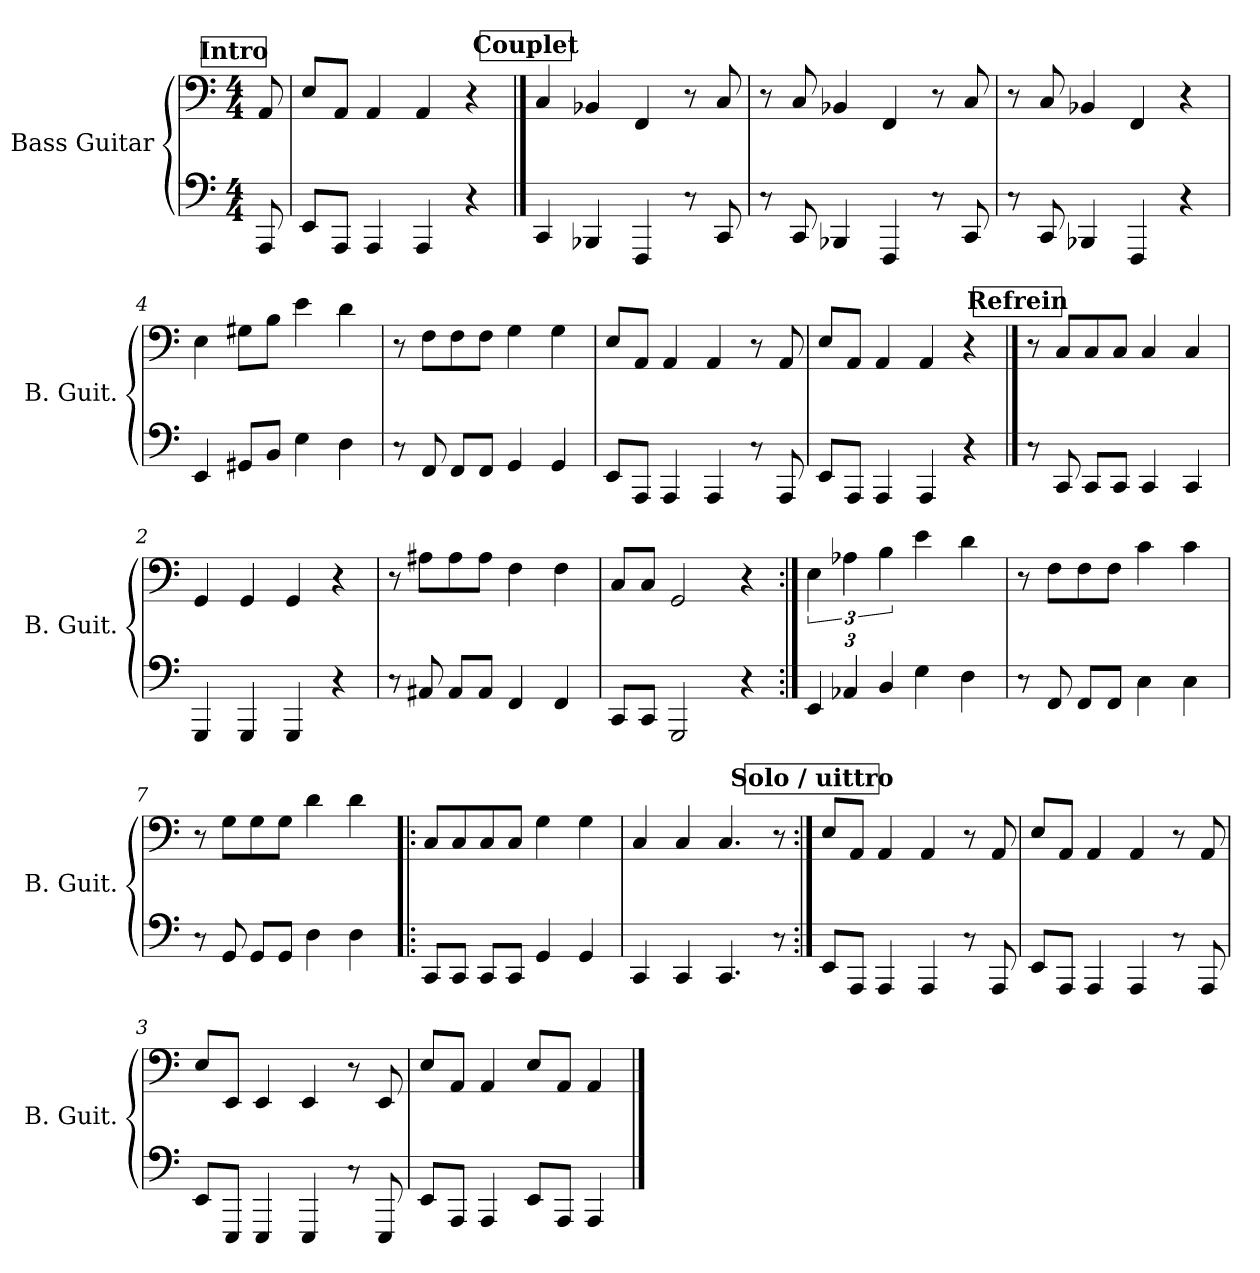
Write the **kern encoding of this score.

**kern	**kern
*part1	*part1
*staff2	*staff1
*I"Bass Guitar	*
*I'B. Guit.	*
*stria4	*
*	*clefF4
*ITrd7c12	*ITrd7c12
*k[]	*k[]
*M4/4	*M4/4
*MM170	*MM170
!!LO:REH:place=s1:a:B:fs=14:t=Intro
=1	=1
8AAAA	8AAA/
=2	=2
8EEEL	8EE/L
8AAAAJ	8AAA/J
4AAAA	4AAA/
4AAAA	4AAA/
4r	4r
!!LO:LB:g=z
!!LO:REH:place=s1:a:B:fs=14:t=Couplet
==1	==1
*stria4	*
4CCC	4CC/
4BBBB-	4BBB-X/
4FFFF	4FFF/
8r	8r
8CCC	8CC/
=2	=2
8r	8r
8CCC	8CC/
4BBBB-X	4BBB-X/
4FFFF	4FFF/
8r	8r
8CCC	8CC/
=3	=3
8r	8r
8CCC	8CC/
4BBBB-X	4BBB-X/
4FFFF	4FFF/
4r	4r
=4	=4
4EEE	4EE\
8GGG#L	8GG#X\L
8BBBJ	8BB\J
4EE	4E\
4DD	4D\
!!LO:LB:g=z
=5	=5
8r	8r
8FFF	8FF\L
8FFFL	8FF\
8FFFJ	8FF\J
4GGG	4GG\
4GGG	4GG\
=6	=6
8EEEL	8EE/L
8AAAAJ	8AAA/J
4AAAA	4AAA/
4AAAA	4AAA/
8r	8r
8AAAA	8AAA/
=7	=7
8EEEL	8EE/L
8AAAAJ	8AAA/J
4AAAA	4AAA/
4AAAA	4AAA/
4r	4r
!!LO:LB:g=z
!!LO:REH:place=s1:a:B:fs=14:t=Refrein
==1	==1
*stria4	*
8r	8r
8CCC	8CC/L
8CCCL	8CC/
8CCCJ	8CC/J
4CCC	4CC/
4CCC	4CC/
=2	=2
4GGGG	4GGG/
4GGGG	4GGG/
4GGGG	4GGG/
4r	4r
=3	=3
8r	8r
8AAA#	8AA#X\L
8AAA#L	8AA#\
8AAA#J	8AA#\J
4FFF	4FF\
4FFF	4FF\
=4	=4
8CCCL	8CC/L
8CCCJ	8CC/J
2GGGG	2GGG/
4r	4r
=5:|!	=5:|!
*Xbrackettup	*
6EEE	6EE\
6AAA-	6AA-X\
6BBB	6BB\
4EE	4E\
4DD	4D\
!!LO:LB:g=z
=6	=6
8r	8r
8FFF	8FF\L
8FFFL	8FF\
8FFFJ	8FF\J
4CC	4C\
4CC	4C\
=7	=7
8r	8r
8GGG	8GG\L
8GGGL	8GG\
8GGGJ	8GG\J
4DD	4D\
4DD	4D\
=8!|:	=8!|:
8CCCL	8CC/L
8CCCJ	8CC/
8CCCL	8CC/
8CCCJ	8CC/J
4GGG	4GG\
4GGG	4GG\
=9	=9
4CCC	4CC/
4CCC	4CC/
4.CCC	4.CC/
8r	8r
!!LO:PB:g=z
!!LO:REH:place=s1:a:B:fs=14:t=Solo / uittro
=1:|!	=1:|!
*stria4	*
8EEEL	8EE/L
8AAAAJ	8AAA/J
4AAAA	4AAA/
4AAAA	4AAA/
8r	8r
8AAAA	8AAA/
=2	=2
8EEEL	8EE/L
8AAAAJ	8AAA/J
4AAAA	4AAA/
4AAAA	4AAA/
8r	8r
8AAAA	8AAA/
=3	=3
8EEEL	8EE/L
8EEEEJ	8EEE/J
4EEEE	4EEE/
4EEEE	4EEE/
8r	8r
8EEEE	8EEE/
=4	=4
8EEEL	8EE/L
8AAAAJ	8AAA/J
4AAAA	4AAA/
8EEEL	8EE/L
8AAAAJ	8AAA/J
4AAAA	4AAA/
==	==
*-	*-
